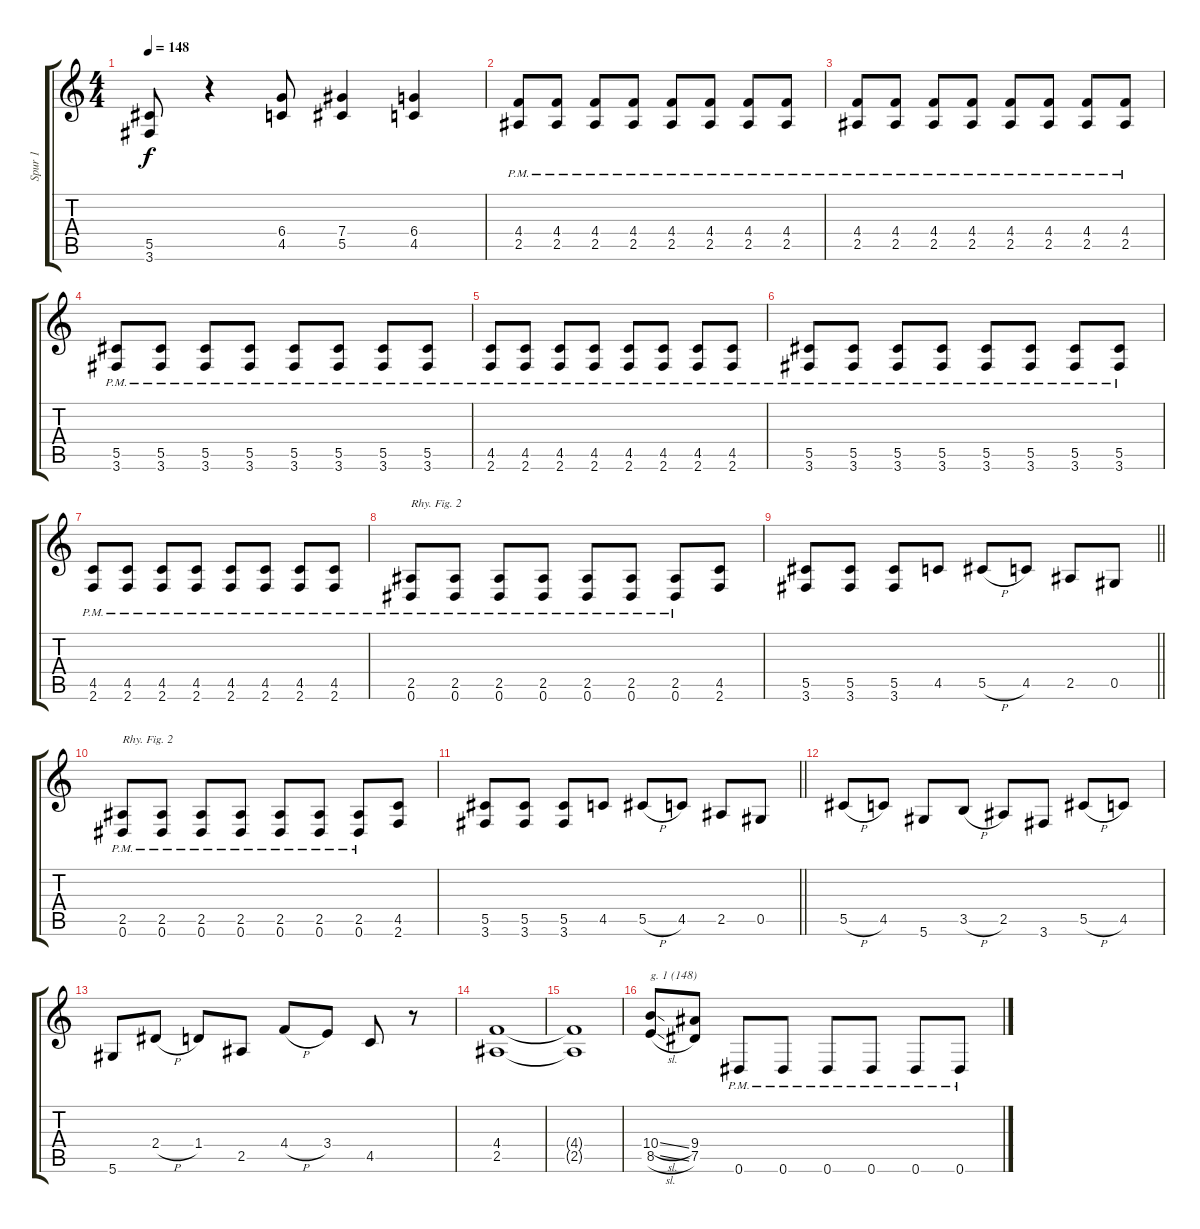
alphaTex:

\track ("Spur 1" "Spur 1") {instrument distortionguitar}
\staff {score tabs}
\tuning (Eb4 Bb3 Gb3 Db3 Ab2 Eb2) {hide}
\ts (4 4)
\tempo 148
\clef g2
\ks c
(5.5 3.6).8{dy f} r.4 (6.4 4.5).8 (7.4 5.5).4 (6.4 4.5).4 |
(4.4{pm} 2.5{pm}).8 (4.4{pm} 2.5{pm}).8 (4.4{pm} 2.5{pm}).8 (4.4{pm} 2.5{pm}).8 (4.4{pm} 2.5{pm}).8 (4.4{pm} 2.5{pm}).8 (4.4{pm} 2.5{pm}).8 (4.4{pm} 2.5{pm}).8 |
(4.4{pm} 2.5{pm}).8 (4.4{pm} 2.5{pm}).8 (4.4{pm} 2.5{pm}).8 (4.4{pm} 2.5{pm}).8 (4.4{pm} 2.5{pm}).8 (4.4{pm} 2.5{pm}).8 (4.4{pm} 2.5{pm}).8 (4.4{pm} 2.5{pm}).8 |
(5.5{pm} 3.6{pm}).8 (5.5{pm} 3.6{pm}).8 (5.5{pm} 3.6{pm}).8 (5.5{pm} 3.6).8 (5.5{pm} 3.6{pm}).8 (5.5{pm} 3.6{pm}).8 (5.5{pm} 3.6{pm}).8 (5.5{pm} 3.6{pm}).8 |
(4.5{pm} 2.6{pm}).8 (4.5{pm} 2.6{pm}).8 (4.5{pm} 2.6{pm}).8 (4.5{pm} 2.6{pm}).8 (4.5{pm} 2.6{pm}).8 (4.5{pm} 2.6{pm}).8 (4.5{pm} 2.6{pm}).8 (4.5{pm} 2.6{pm}).8 |
(5.5{pm} 3.6{pm}).8 (5.5{pm} 3.6{pm}).8 (5.5{pm} 3.6{pm}).8 (5.5{pm} 3.6).8 (5.5{pm} 3.6{pm}).8 (5.5{pm} 3.6{pm}).8 (5.5{pm} 3.6{pm}).8 (5.5{pm} 3.6{pm}).8 |
(4.5{pm} 2.6{pm}).8 (4.5{pm} 2.6{pm}).8 (4.5{pm} 2.6{pm}).8 (4.5{pm} 2.6{pm}).8 (4.5{pm} 2.6{pm}).8 (4.5{pm} 2.6{pm}).8 (4.5{pm} 2.6{pm}).8 (4.5{pm} 2.6{pm}).8 |
(2.5{pm} 0.6{pm}).8{txt "Rhy. Fig. 2"} (2.5{pm} 0.6{pm}).8 (2.5{pm} 0.6{pm}).8 (2.5{pm} 0.6{pm}).8 (2.5{pm} 0.6{pm}).8 (2.5{pm} 0.6{pm}).8 (2.5{pm} 0.6{pm}).8 (4.5 2.6).8 |
\barLineRight lightlight
(5.5 3.6).8 (5.5 3.6).8 (5.5 3.6).8 4.5.8 5.5{h}.8 4.5.8 2.5.8 0.5.8 |
(2.5{pm} 0.6{pm}).8{txt "Rhy. Fig. 2"} (2.5{pm} 0.6{pm}).8 (2.5{pm} 0.6{pm}).8 (2.5{pm} 0.6{pm}).8 (2.5{pm} 0.6{pm}).8 (2.5{pm} 0.6{pm}).8 (2.5{pm} 0.6{pm}).8 (4.5 2.6).8 |
\barLineRight lightlight
(5.5 3.6).8 (5.5 3.6).8 (5.5 3.6).8 4.5.8 5.5{h}.8 4.5.8 2.5.8 0.5.8 |
5.5{h}.8 4.5.8 5.6.8 3.5{h}.8 2.5.8 3.6.8 5.5{h}.8 4.5.8 |
5.6.8 2.4{h}.8 1.4.8 2.5.8 4.4{h}.8 3.4.8 4.5.8 r.8 |
(4.4 2.5).1 |
(4.4{t} 2.5{t}).1 |
(10.4{sl} 8.5{sl}).8{txt "g. 1 (148)"} (9.4 7.5).8 0.6{pm}.8 0.6{pm}.8 0.6{pm}.8 0.6{pm}.8 0.6{pm}.8 0.6{pm}.8
